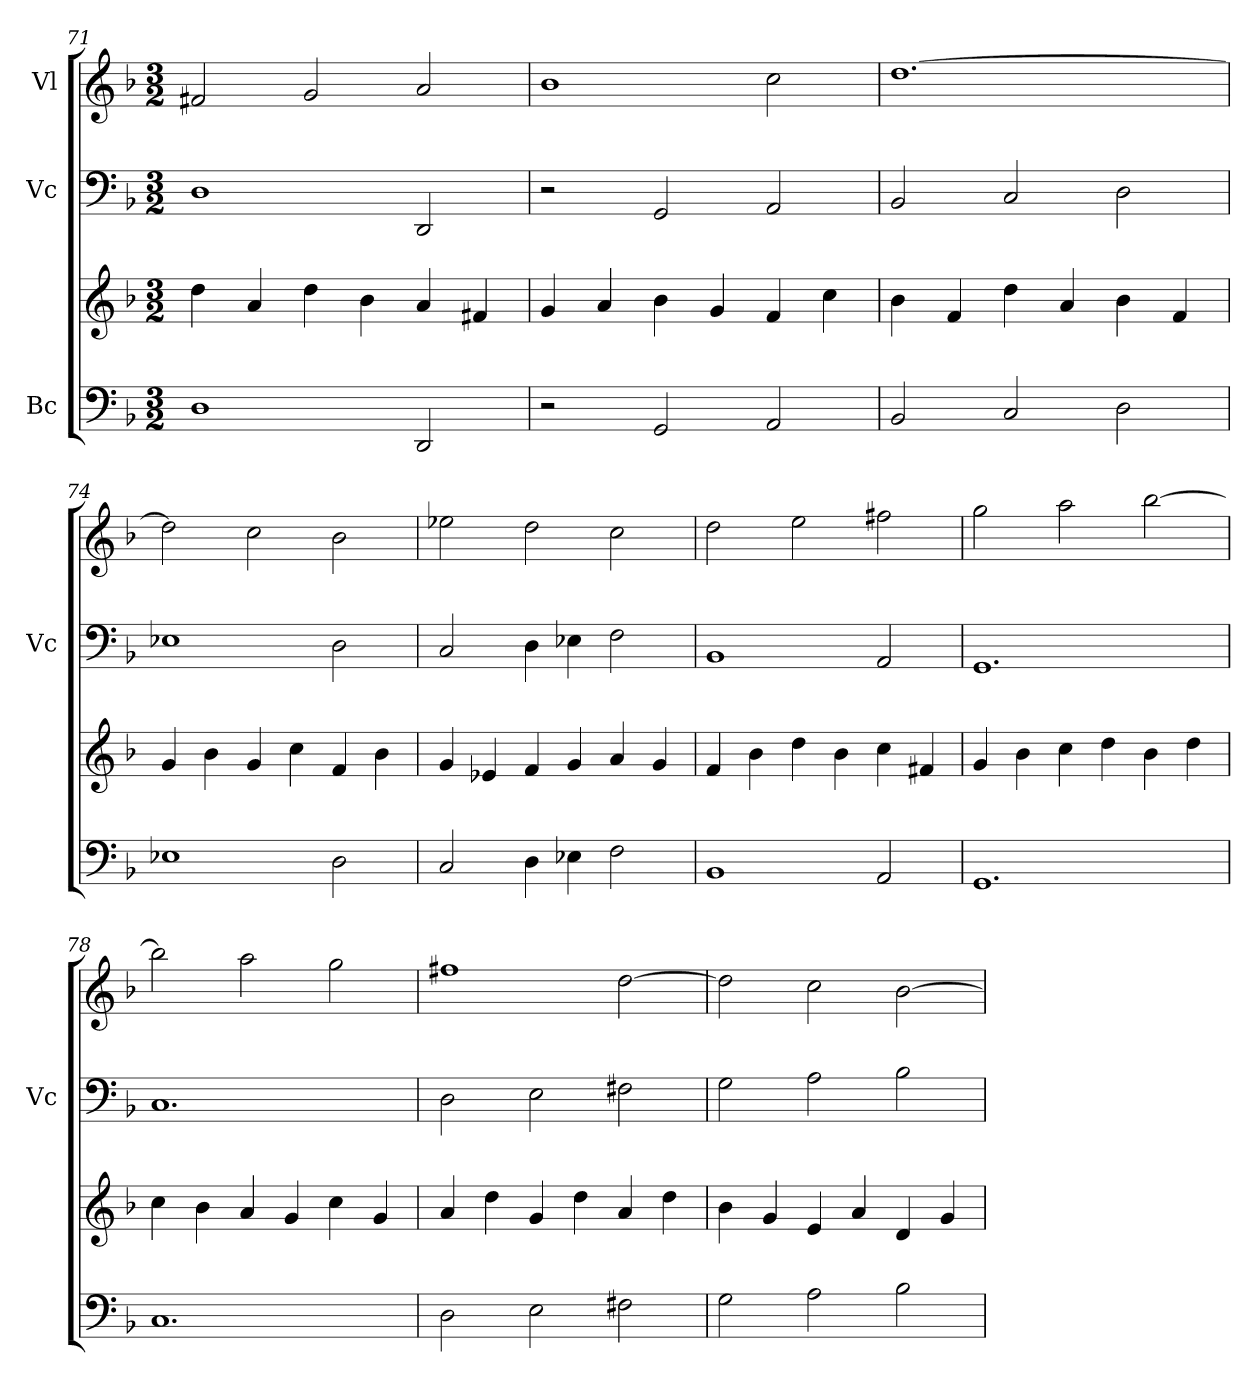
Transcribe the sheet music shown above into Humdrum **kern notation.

**kern	**kern	**kern	**kern
*part3	*part3	*part2	*part1
*staff4	*staff3	*staff2	*staff1
*I"Bc	*	*I"Vc	*I"Vl
*	*	*I'Vc	*
*clefF4	*clefG2	*clefF4	*clefG2
*k[b-]	*k[b-]	*k[b-]	*k[b-]
*M3/2	*M3/2	*M3/2	*M3/2
=71	=71	=71	=71
1D	4dd\	1D	2f#X/
.	4a/	.	.
.	4dd\	.	2g/
.	4b-\	.	.
2DD/	4a/	2DD/	2a/
.	4f#X/	.	.
=72	=72	=72	=72
2r	4g/	2r	1b-
.	4a/	.	.
2GG/	4b-\	2GG/	.
.	4g/	.	.
2AA/	4f/	2AA/	2cc\
.	4cc\	.	.
!!LO:LB:g=z
=73	=73	=73	=73
2BB-/	4b-\	2BB-/	[1.dd
.	4f/	.	.
2C/	4dd\	2C/	.
.	4a/	.	.
2D\	4b-\	2D\	.
.	4f/	.	.
=74	=74	=74	=74
1E-X	4g/	1E-X	2dd\]
.	4b-\	.	.
.	4g/	.	2cc\
.	4cc\	.	.
2D\	4f/	2D\	2b-\
.	4b-\	.	.
=75	=75	=75	=75
2C/	4g/	2C/	2ee-X\
.	4e-X/	.	.
4D\	4f/	4D\	2dd\
4E-X\	4g/	4E-X\	.
2F\	4a/	2F\	2cc\
.	4g/	.	.
=76	=76	=76	=76
1BB-	4f/	1BB-	2dd\
.	4b-\	.	.
.	4dd\	.	2ee\
.	4b-\	.	.
2AA/	4cc\	2AA/	2ff#X\
.	4f#X/	.	.
=77	=77	=77	=77
1.GG	4g/	1.GG	2gg\
.	4b-\	.	.
.	4cc\	.	2aa\
.	4dd\	.	.
.	4b-\	.	[2bb-\
.	4dd\	.	.
=78	=78	=78	=78
1.C	4cc\	1.C	2bb-\]
.	4b-\	.	.
.	4a/	.	2aa\
.	4g/	.	.
.	4cc\	.	2gg\
.	4g/	.	.
=79	=79	=79	=79
2D\	4a/	2D\	1ff#X
.	4dd\	.	.
2E\	4g/	2E\	.
.	4dd\	.	.
2F#X\	4a/	2F#X\	[2dd\
.	4dd\	.	.
=80	=80	=80	=80
2G\	4b-\	2G\	2dd\]
.	4g/	.	.
2A\	4e/	2A\	2cc\
.	4a/	.	.
2B-\	4d/	2B-\	[2b-\
.	4g/	.	.
=	=	=	=
*-	*-	*-	*-
